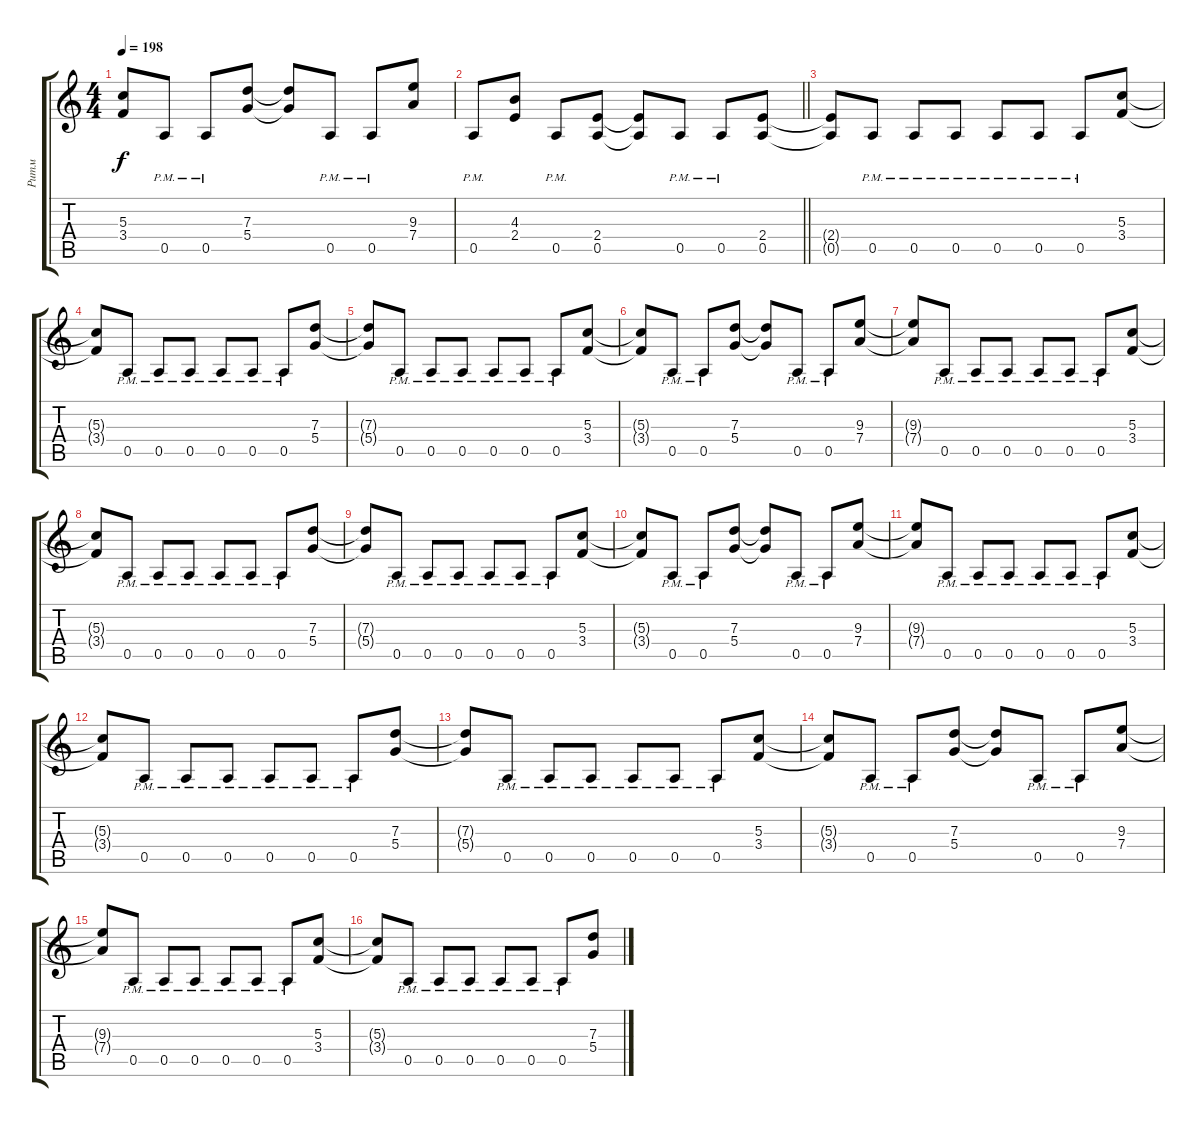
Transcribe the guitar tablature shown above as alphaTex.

\track ("Ритм" "Ритм") {instrument distortionguitar}
\staff {score tabs}
\tuning (E4 B3 G3 D3 A2 E2) {hide}
\ts (4 4)
\tempo 198
\clef g2
\ks c
(5.3{t} 3.4{t}).8{dy f} 0.5{pm}.8 0.5{pm}.8 (7.3 5.4).8 (7.3{t} 5.4{t}).8 0.5{pm}.8 0.5{pm}.8 (9.3 7.4).8 |
\barLineRight lightlight
0.5{pm}.8 (4.3 2.4).8 0.5{pm}.8 (2.4 0.5).8 (2.4{t} 0.5{t}).8 0.5{pm}.8 0.5{pm}.8 (2.4 0.5).8 |
(2.4{t} 0.5{t}).8 0.5{pm}.8 0.5{pm}.8 0.5{pm}.8 0.5{pm}.8 0.5{pm}.8 0.5{pm}.8 (5.3 3.4).8 |
(5.3{t} 3.4{t}).8 0.5{pm}.8{instrument distortionguitar} 0.5{pm}.8 0.5{pm}.8 0.5{pm}.8 0.5{pm}.8 0.5{pm}.8 (7.3 5.4).8 |
(7.3{t} 5.4{t}).8 0.5{pm}.8 0.5{pm}.8 0.5{pm}.8 0.5{pm}.8 0.5{pm}.8 0.5{pm}.8 (5.3 3.4).8 |
(5.3{t} 3.4{t}).8 0.5{pm}.8 0.5{pm}.8 (7.3 5.4).8 (7.3{t} 5.4{t}).8 0.5{pm}.8 0.5{pm}.8 (9.3 7.4).8 |
(9.3{t} 7.4{t}).8 0.5{pm}.8 0.5{pm}.8 0.5{pm}.8 0.5{pm}.8 0.5{pm}.8 0.5{pm}.8 (5.3 3.4).8 |
(5.3{t} 3.4{t}).8 0.5{pm}.8 0.5{pm}.8 0.5{pm}.8 0.5{pm}.8 0.5{pm}.8 0.5{pm}.8 (7.3 5.4).8 |
(7.3{t} 5.4{t}).8 0.5{pm}.8 0.5{pm}.8 0.5{pm}.8 0.5{pm}.8 0.5{pm}.8 0.5{pm}.8 (5.3 3.4).8 |
(5.3{t} 3.4{t}).8 0.5{pm}.8 0.5{pm}.8 (7.3 5.4).8 (7.3{t} 5.4{t}).8 0.5{pm}.8 0.5{pm}.8 (9.3 7.4).8 |
(9.3{t} 7.4{t}).8 0.5{pm}.8 0.5{pm}.8 0.5{pm}.8 0.5{pm}.8 0.5{pm}.8 0.5{pm}.8 (5.3 3.4).8 |
(5.3{t} 3.4{t}).8 0.5{pm}.8 0.5{pm}.8 0.5{pm}.8 0.5{pm}.8 0.5{pm}.8 0.5{pm}.8 (7.3 5.4).8 |
(7.3{t} 5.4{t}).8 0.5{pm}.8 0.5{pm}.8 0.5{pm}.8 0.5{pm}.8 0.5{pm}.8 0.5{pm}.8 (5.3 3.4).8 |
(5.3{t} 3.4{t}).8 0.5{pm}.8 0.5{pm}.8 (7.3 5.4).8 (7.3{t} 5.4{t}).8 0.5{pm}.8 0.5{pm}.8 (9.3 7.4).8 |
(9.3{t} 7.4{t}).8 0.5{pm}.8 0.5{pm}.8 0.5{pm}.8 0.5{pm}.8 0.5{pm}.8 0.5{pm}.8 (5.3 3.4).8 |
(5.3{t} 3.4{t}).8 0.5{pm}.8 0.5{pm}.8 0.5{pm}.8 0.5{pm}.8 0.5{pm}.8 0.5{pm}.8 (7.3 5.4).8
